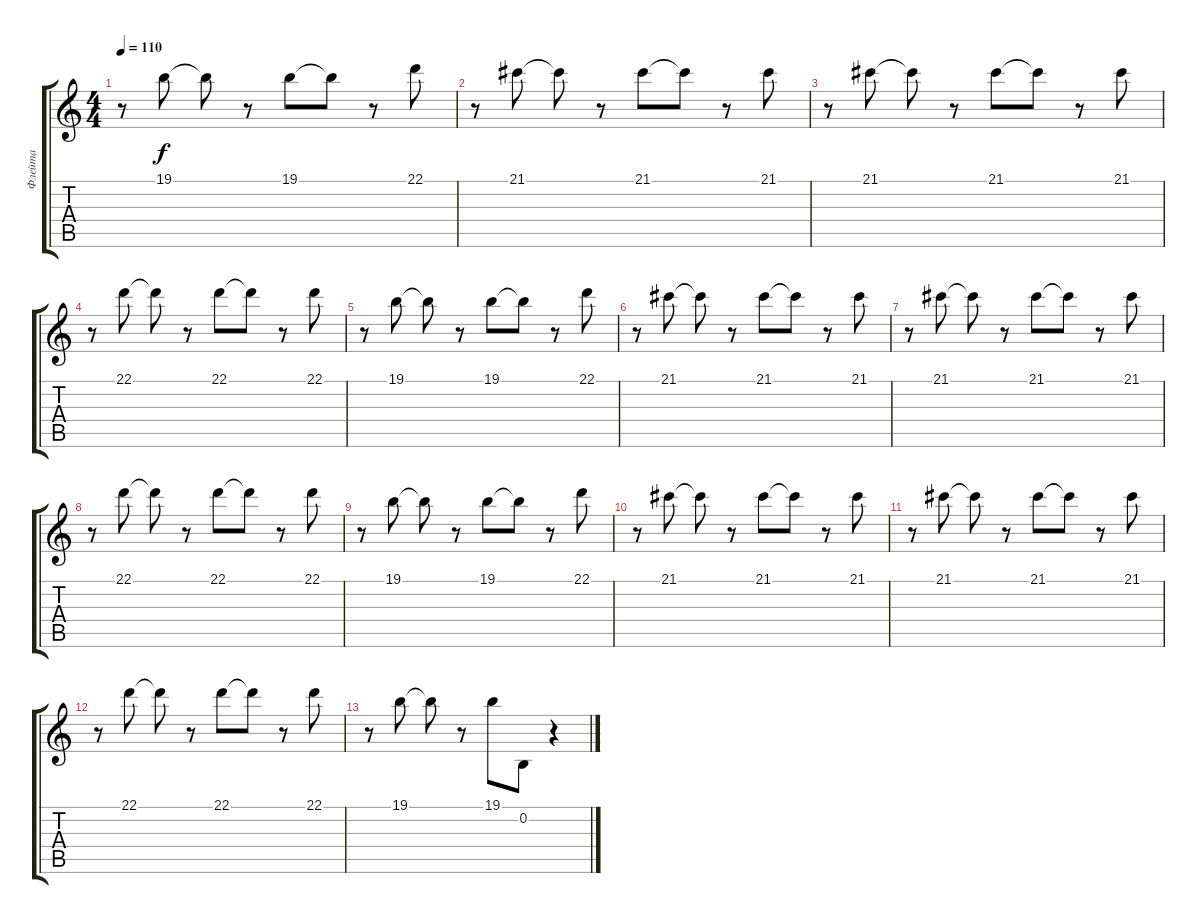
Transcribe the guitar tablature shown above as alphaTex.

\track ("Флейта" "Флейта") {instrument panflute}
\staff {score tabs}
\tuning (E4 B3 G3 D3 A2 E2) {hide}
\ts (4 4)
\tempo 110
\clef g2
\ks c
r.8{dy f} 19.1.8 19.1{t}.8 r.8 19.1.8 19.1{t}.8 r.8 22.1.8 |
r.8 21.1.8 21.1{t}.8 r.8 21.1.8 21.1{t}.8 r.8 21.1.8 |
r.8 21.1.8 21.1{t}.8 r.8 21.1.8 21.1{t}.8 r.8 21.1.8 |
r.8 22.1.8 22.1{t}.8 r.8 22.1.8 22.1{t}.8 r.8 22.1.8 |
r.8 19.1.8 19.1{t}.8 r.8 19.1.8 19.1{t}.8 r.8 22.1.8 |
r.8 21.1.8 21.1{t}.8 r.8 21.1.8 21.1{t}.8 r.8 21.1.8 |
r.8 21.1.8 21.1{t}.8 r.8 21.1.8 21.1{t}.8 r.8 21.1.8 |
r.8 22.1.8 22.1{t}.8 r.8 22.1.8 22.1{t}.8 r.8 22.1.8 |
r.8 19.1.8 19.1{t}.8 r.8 19.1.8 19.1{t}.8 r.8 22.1.8 |
r.8 21.1.8 21.1{t}.8 r.8 21.1.8 21.1{t}.8 r.8 21.1.8 |
r.8 21.1.8 21.1{t}.8 r.8 21.1.8 21.1{t}.8 r.8 21.1.8 |
r.8 22.1.8 22.1{t}.8 r.8 22.1.8 22.1{t}.8 r.8 22.1.8 |
r.8 19.1.8 19.1{t}.8 r.8 19.1.8 0.2.8 r.4
